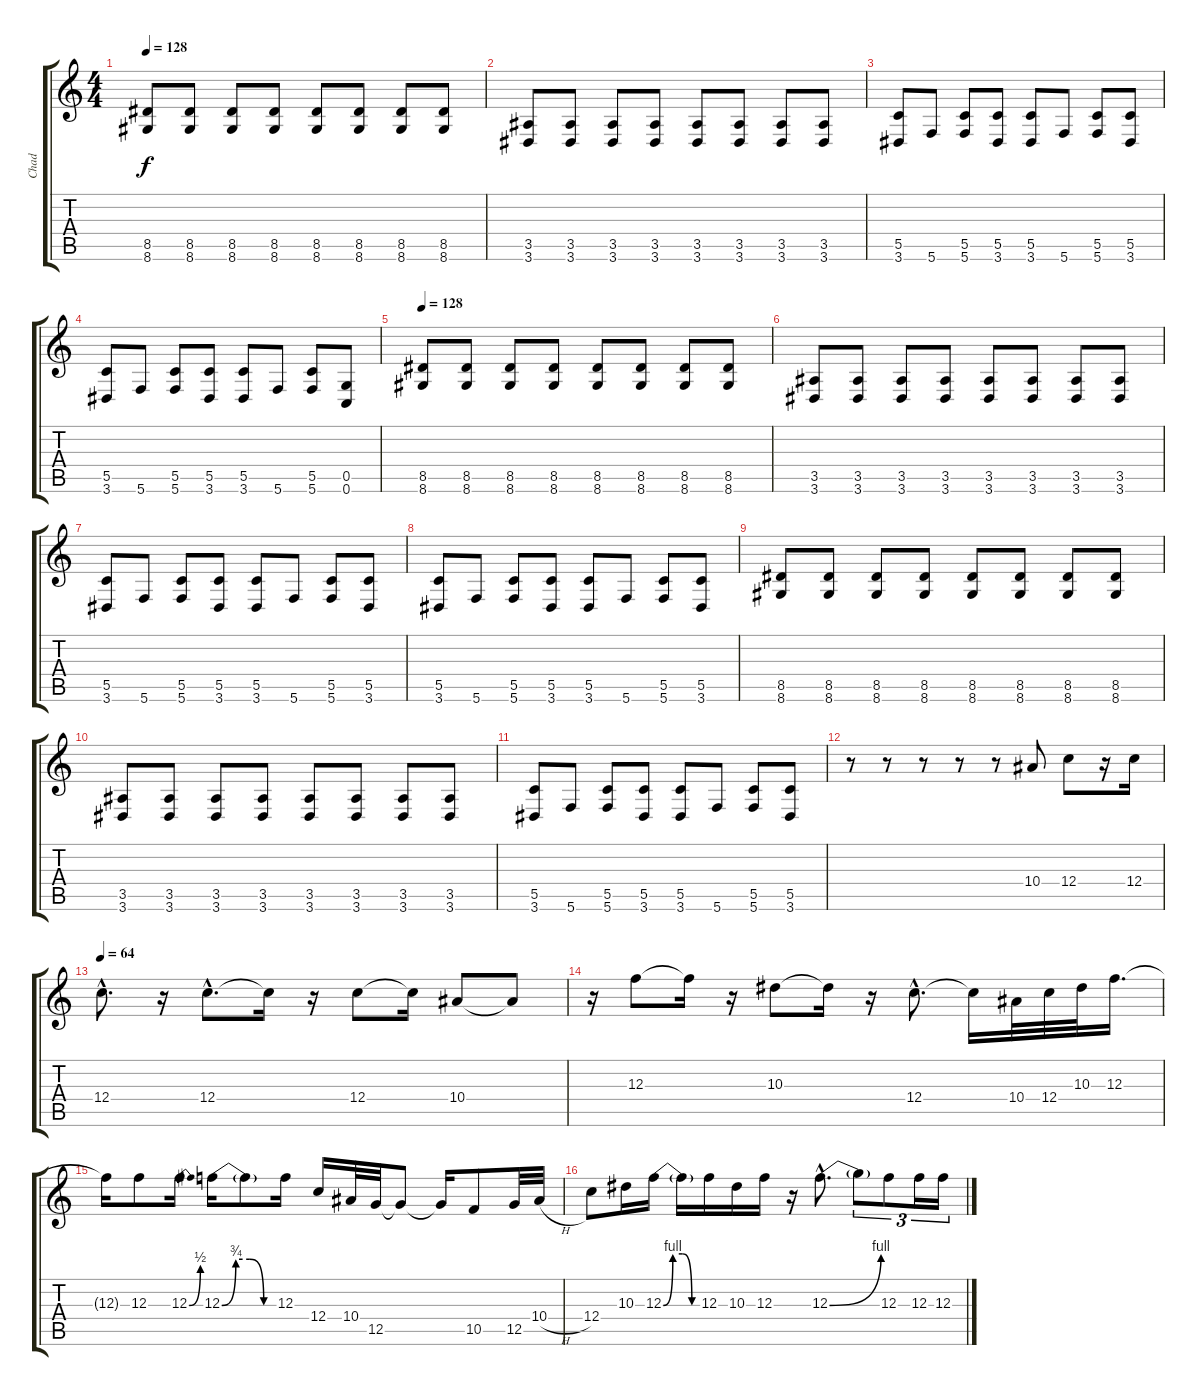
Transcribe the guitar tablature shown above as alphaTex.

\track ("Chad" "Chad") {instrument distortionguitar}
\staff {score tabs}
\tuning (D4 A3 F3 C3 G2 C2) {hide}
\ts (4 4)
\tempo 128
\clef g2
\ks c
(8.5 8.6).8{dy f} (8.5 8.6).8 (8.5 8.6).8 (8.5 8.6).8 (8.5 8.6).8 (8.5 8.6).8 (8.5 8.6).8 (8.5 8.6).8 |
(3.5 3.6).8 (3.5 3.6).8 (3.5 3.6).8 (3.5 3.6).8 (3.5 3.6).8 (3.5 3.6).8 (3.5 3.6).8 (3.5 3.6).8 |
(5.5 3.6).8 5.6.8 (5.5 5.6).8 (5.5 3.6).8 (5.5 3.6).8 5.6.8 (5.5 5.6).8 (5.5 3.6).8 |
(5.5 3.6).8 5.6.8 (5.5 5.6).8 (5.5 3.6).8 (5.5 3.6).8 5.6.8 (5.5 5.6).8 (0.5 0.6).8 |
\tempo 128
(8.5 8.6).8 (8.5 8.6).8 (8.5 8.6).8 (8.5 8.6).8 (8.5 8.6).8 (8.5 8.6).8 (8.5 8.6).8 (8.5 8.6).8 |
(3.5 3.6).8 (3.5 3.6).8 (3.5 3.6).8 (3.5 3.6).8 (3.5 3.6).8 (3.5 3.6).8 (3.5 3.6).8 (3.5 3.6).8 |
(5.5 3.6).8 5.6.8 (5.5 5.6).8 (5.5 3.6).8 (5.5 3.6).8 5.6.8 (5.5 5.6).8 (5.5 3.6).8 |
(5.5 3.6).8 5.6.8 (5.5 5.6).8 (5.5 3.6).8 (5.5 3.6).8 5.6.8 (5.5 5.6).8 (5.5 3.6).8 |
(8.5 8.6).8 (8.5 8.6).8 (8.5 8.6).8 (8.5 8.6).8 (8.5 8.6).8 (8.5 8.6).8 (8.5 8.6).8 (8.5 8.6).8 |
(3.5 3.6).8 (3.5 3.6).8 (3.5 3.6).8 (3.5 3.6).8 (3.5 3.6).8 (3.5 3.6).8 (3.5 3.6).8 (3.5 3.6).8 |
(5.5 3.6).8 5.6.8 (5.5 5.6).8 (5.5 3.6).8 (5.5 3.6).8 5.6.8 (5.5 5.6).8 (5.5 3.6).8 |
r.8 r.8 r.8 r.8 r.8 10.4.8{instrument distortionguitar} 12.4.8 r.16 12.4.16 |
\tempo 64
12.4{hac}.8{d} r.16 12.4{hac}.8{d} 12.4{t}.16 r.16 12.4.8 12.4{t}.16 10.4.8 10.4{t}.8 |
r.16 12.3.8 12.3{t}.16 r.16 10.3.8 10.3{t}.16 r.16 12.4{hac}.8{d} 12.4{t}.16 10.4.32 12.4.32 10.3.32 12.3.16{d} |
12.3{t}.16 12.3.8 12.3{be (bend 0 0 60 2)}.16 12.3{be (custom 0 0 15 3 30 3 45 0 60 0)}.16 12.3{t}.8 12.3.16 12.4.16 10.4.32 12.5.32 12.5{t}.8 12.5{t}.16 10.5.8 12.5.32 10.4{h}.32 |
12.4.8 10.3.16 12.3{be (custom 0 0 15 4 30 4 45 0 60 0)}.16 12.3{t}.16 12.3.16 10.3.16 12.3.16 r.16 12.3{be (bend 0 0 60 4) hac}.8{d} 12.3{t}.8{tu (3 2)} 12.3.8{tu (3 2)} 12.3.16{tu (3 2)} 12.3.16{tu (3 2)}
